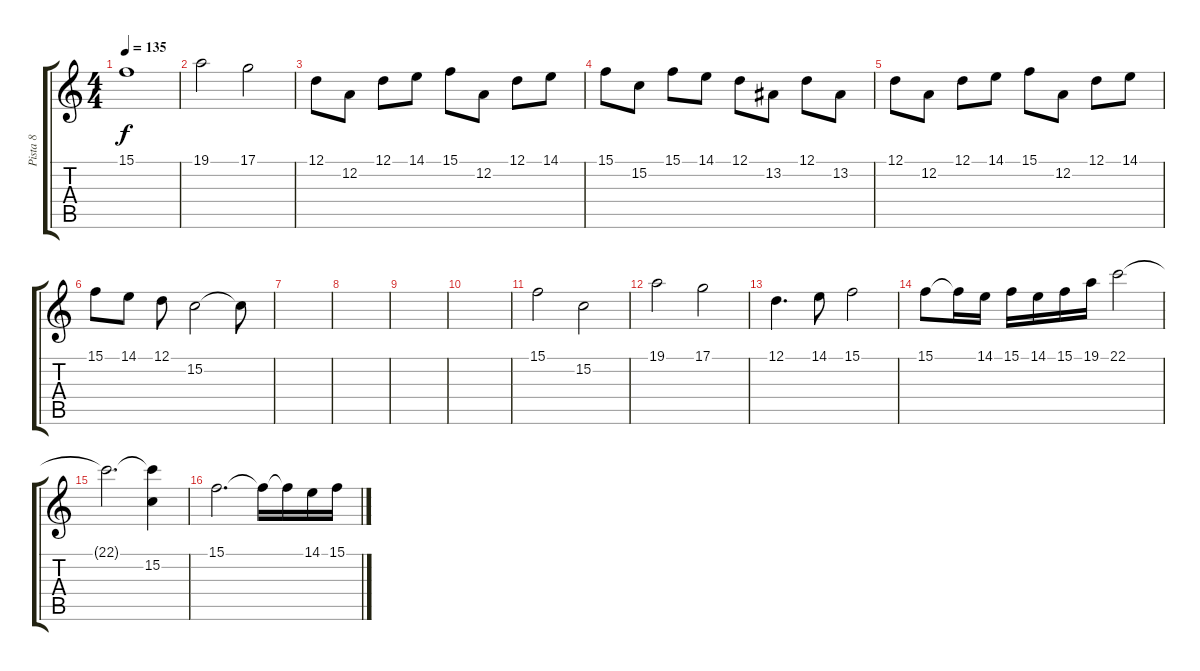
\track ("Pista 8" "Pista 8") {instrument stringensemble1}
\staff {score tabs}
\tuning (D4 A3 F3 C3 G2 D2) {hide}
\ts (4 4)
\tempo 135
\clef g2
\ks c
15.1.1{dy f} |
19.1.2 17.1.2 |
12.1.8 12.2.8 12.1.8 14.1.8 15.1.8 12.2.8 12.1.8 14.1.8 |
15.1.8 15.2.8 15.1.8 14.1.8 12.1.8 13.2.8 12.1.8 13.2.8 |
12.1.8 12.2.8 12.1.8 14.1.8 15.1.8 12.2.8 12.1.8 14.1.8 |
15.1.8 14.1.8 12.1.8 15.2.2 15.2{t}.8 |
|
|
|
|
15.1.2 15.2.2 |
19.1.2 17.1.2 |
12.1.4{d} 14.1.8 15.1.2 |
15.1.8 15.1{t}.16 14.1.16 15.1.16 14.1.16 15.1.16 19.1.16 22.1.2 |
22.1{t}.2{d} (22.1{t} 15.2).4 |
15.1.2{d} 15.1{t}.16 15.1{t}.16 14.1.16 15.1.16
